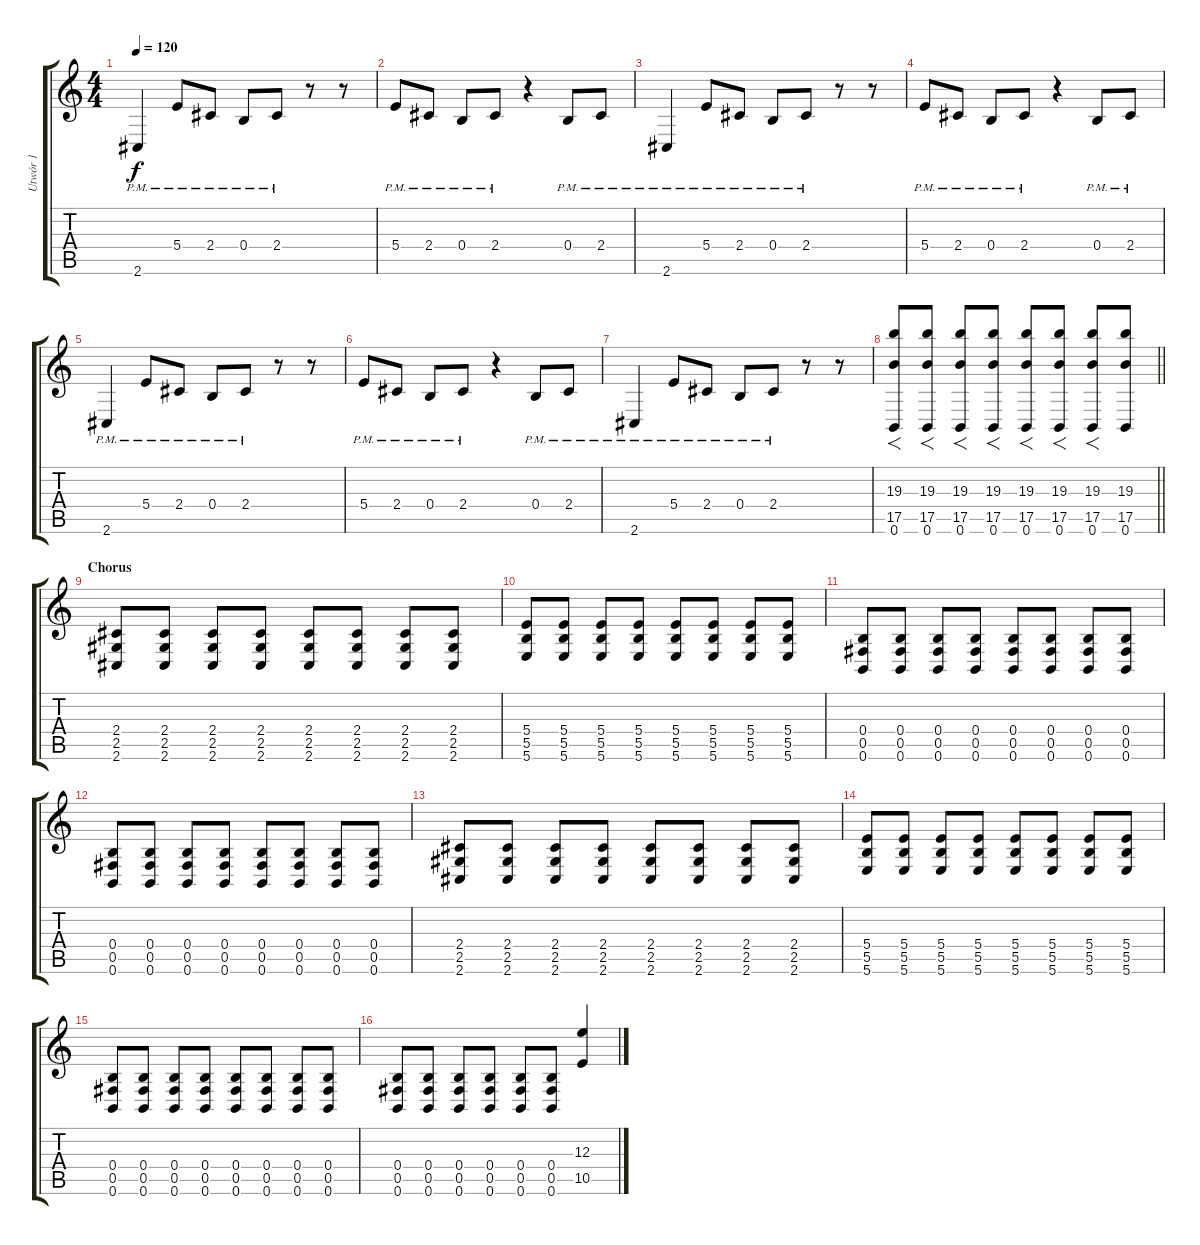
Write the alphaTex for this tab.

\track ("Utwór 1" "Utwór 1") {instrument distortionguitar}
\staff {score tabs}
\tuning (Db4 Ab3 E3 B2 Gb2 B1) {hide}
\ts (4 4)
\tempo 120
\clef g2
\ks c
2.6{pm}.4{dy f} 5.4{pm}.8 2.4{pm}.8 0.4{pm}.8 2.4{pm}.8 r.8 r.8 |
5.4{pm}.8 2.4{pm}.8 0.4{pm}.8 2.4{pm}.8 r.4 0.4{pm}.8 2.4{pm}.8 |
2.6{pm}.4 5.4{pm}.8 2.4{pm}.8 0.4{pm}.8 2.4{pm}.8 r.8 r.8 |
5.4{pm}.8 2.4{pm}.8 0.4{pm}.8 2.4{pm}.8 r.4 0.4{pm}.8 2.4{pm}.8 |
2.6{pm}.4 5.4{pm}.8 2.4{pm}.8 0.4{pm}.8 2.4{pm}.8 r.8 r.8 |
5.4{pm}.8 2.4{pm}.8 0.4{pm}.8 2.4{pm}.8 r.4 0.4{pm}.8 2.4{pm}.8 |
2.6{pm}.4 5.4{pm}.8 2.4{pm}.8 0.4{pm}.8 2.4{pm}.8 r.8 r.8 |
\barLineRight lightlight
(19.3 17.5 0.6).8{f} (19.3 17.5 0.6).8{f} (19.3 17.5 0.6).8{f} (19.3 17.5 0.6).8{f} (19.3 17.5 0.6).8{f} (19.3 17.5 0.6).8{f} (19.3 17.5 0.6).8{f} (19.3 17.5 0.6).8 |
\section ("" "Chorus")
(2.4 2.5 2.6).8 (2.4 2.5 2.6).8 (2.4 2.5 2.6).8 (2.4 2.5 2.6).8 (2.4 2.5 2.6).8 (2.4 2.5 2.6).8 (2.4 2.5 2.6).8 (2.4 2.5 2.6).8 |
(5.4 5.5 5.6).8 (5.4 5.5 5.6).8 (5.4 5.5 5.6).8 (5.4 5.5 5.6).8 (5.4 5.5 5.6).8 (5.4 5.5 5.6).8 (5.4 5.5 5.6).8 (5.4 5.5 5.6).8 |
(0.4 0.5 0.6).8 (0.4 0.5 0.6).8 (0.4 0.5 0.6).8 (0.4 0.5 0.6).8 (0.4 0.5 0.6).8 (0.4 0.5 0.6).8 (0.4 0.5 0.6).8 (0.4 0.5 0.6).8 |
(0.4 0.5 0.6).8 (0.4 0.5 0.6).8 (0.4 0.5 0.6).8 (0.4 0.5 0.6).8 (0.4 0.5 0.6).8 (0.4 0.5 0.6).8 (0.4 0.5 0.6).8 (0.4 0.5 0.6).8 |
(2.4 2.5 2.6).8 (2.4 2.5 2.6).8 (2.4 2.5 2.6).8 (2.4 2.5 2.6).8 (2.4 2.5 2.6).8 (2.4 2.5 2.6).8 (2.4 2.5 2.6).8 (2.4 2.5 2.6).8 |
(5.4 5.5 5.6).8 (5.4 5.5 5.6).8 (5.4 5.5 5.6).8 (5.4 5.5 5.6).8 (5.4 5.5 5.6).8 (5.4 5.5 5.6).8 (5.4 5.5 5.6).8 (5.4 5.5 5.6).8 |
(0.4 0.5 0.6).8 (0.4 0.5 0.6).8 (0.4 0.5 0.6).8 (0.4 0.5 0.6).8 (0.4 0.5 0.6).8 (0.4 0.5 0.6).8 (0.4 0.5 0.6).8 (0.4 0.5 0.6).8 |
(0.4 0.5 0.6).8 (0.4 0.5 0.6).8 (0.4 0.5 0.6).8 (0.4 0.5 0.6).8 (0.4 0.5 0.6).8 (0.4 0.5 0.6).8 (12.3 10.5).4
